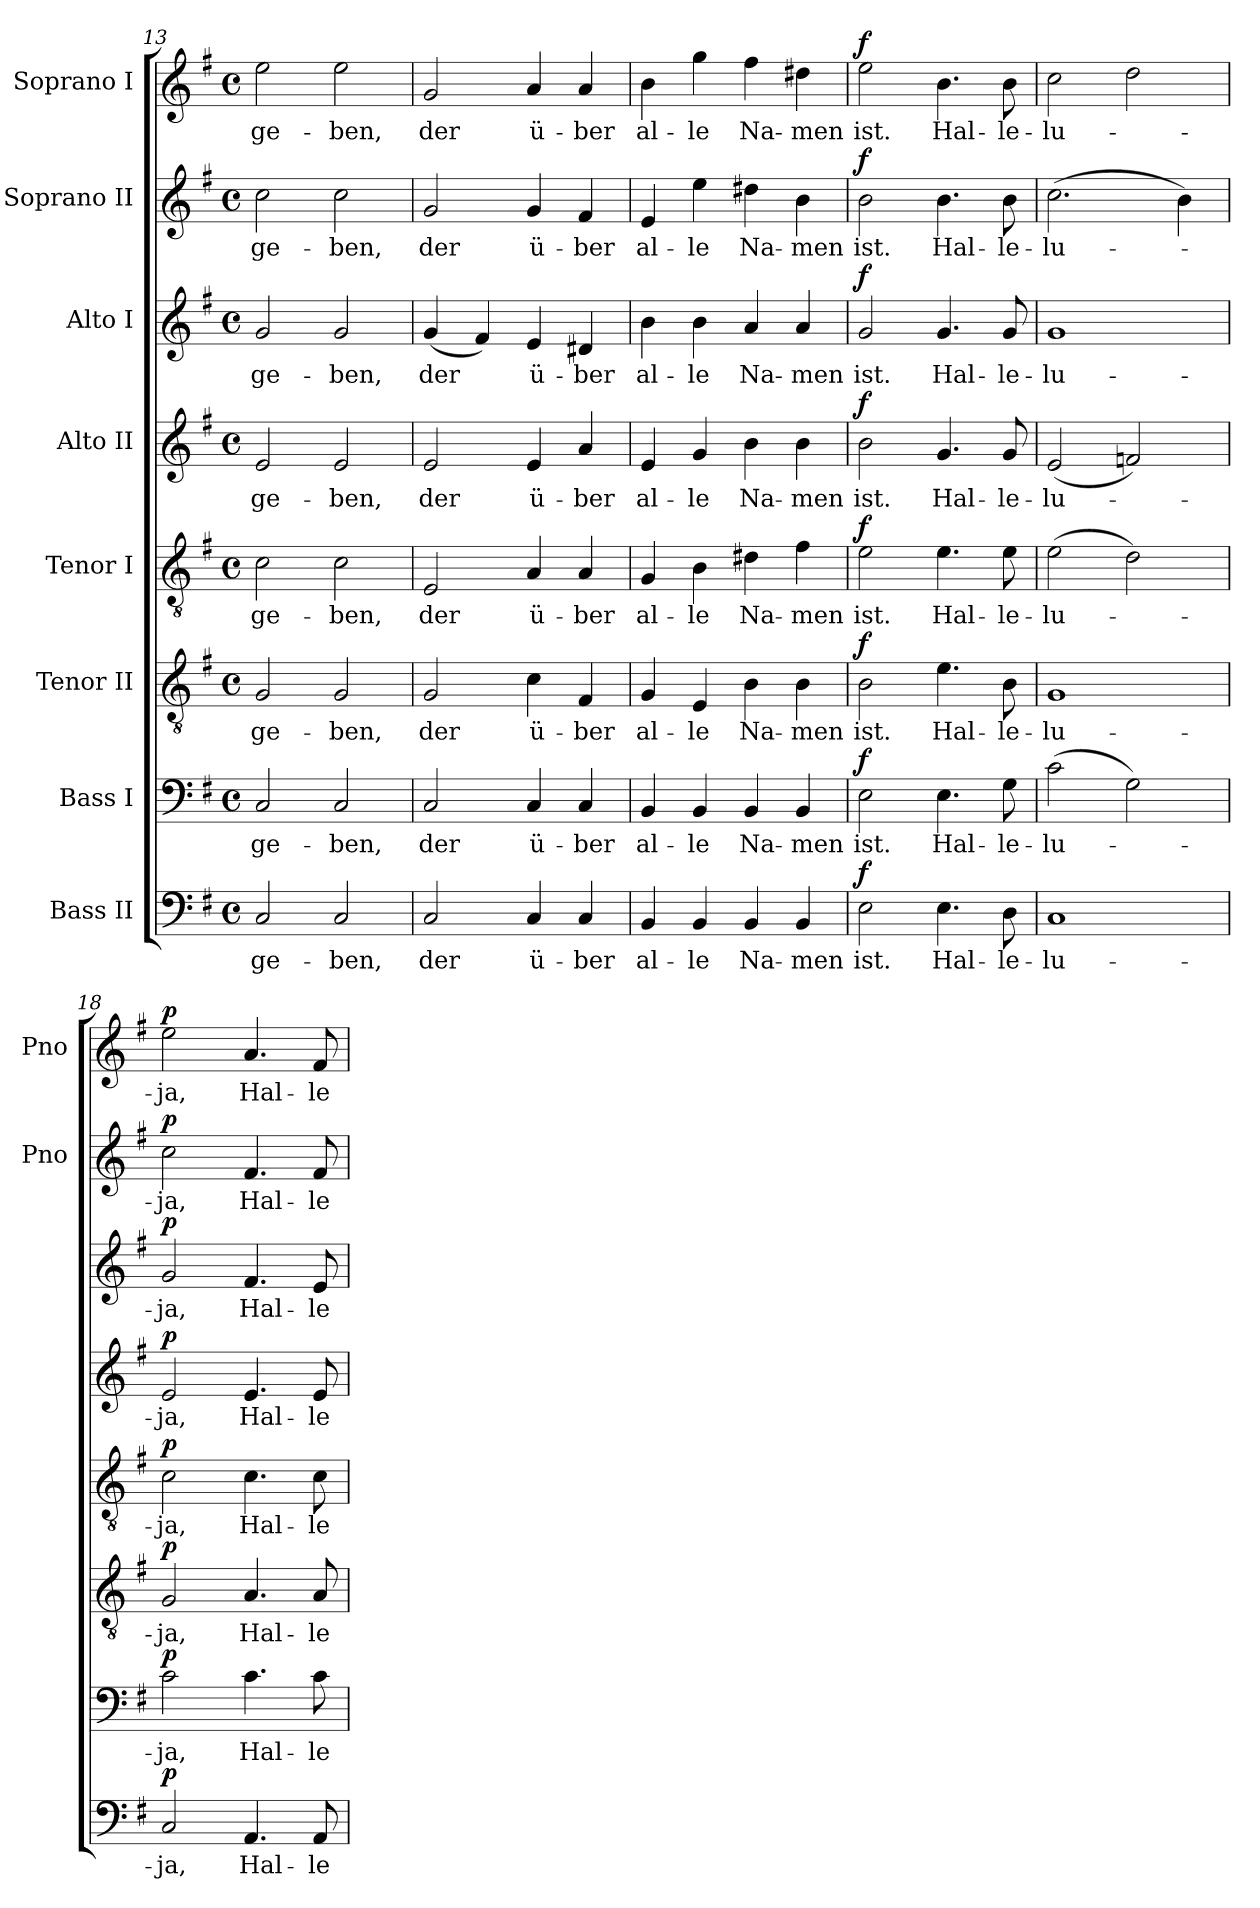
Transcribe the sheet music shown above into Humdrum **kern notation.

**kern	**text	**dynam	**kern	**text	**dynam	**kern	**text	**dynam	**kern	**text	**dynam	**kern	**text	**dynam	**kern	**text	**dynam	**kern	**text	**dynam	**kern	**text	**dynam
*part8	*part8	*part8	*part7	*part7	*part7	*part6	*part6	*part6	*part5	*part5	*part5	*part4	*part4	*part4	*part3	*part3	*part3	*part2	*part2	*part2	*part1	*part1	*part1
*staff8	*staff8	*staff8	*staff7	*staff7	*staff7	*staff6	*staff6	*staff6	*staff5	*staff5	*staff5	*staff4	*staff4	*staff4	*staff3	*staff3	*staff3	*staff2	*staff2	*staff2	*staff1	*staff1	*staff1
*I"Bass II	*	*	*I"Bass I	*	*	*I"Tenor II	*	*	*I"Tenor I	*	*	*I"Alto II	*	*	*I"Alto I	*	*	*I"Soprano II	*	*	*I"Soprano I	*	*
*	*	*	*	*	*	*	*	*	*	*	*	*	*	*	*	*	*	*I'Pno	*	*	*I'Pno	*	*
!!LO:PB:g=z
*clefF4	*	*	*clefF4	*	*	*clefGv2	*	*	*clefGv2	*	*	*clefG2	*	*	*clefG2	*	*	*clefG2	*	*	*clefG2	*	*
*k[f#]	*	*	*k[f#]	*	*	*k[f#]	*	*	*k[f#]	*	*	*k[f#]	*	*	*k[f#]	*	*	*k[f#]	*	*	*k[f#]	*	*
*e:	*	*	*e:	*	*	*e:	*	*	*e:	*	*	*e:	*	*	*e:	*	*	*e:	*	*	*e:	*	*
*M4/4	*	*	*M4/4	*	*	*M4/4	*	*	*M4/4	*	*	*M4/4	*	*	*M4/4	*	*	*M4/4	*	*	*M4/4	*	*
*met(c)	*	*	*met(c)	*	*	*met(c)	*	*	*met(c)	*	*	*met(c)	*	*	*met(c)	*	*	*met(c)	*	*	*met(c)	*	*
=13	=13	=13	=13	=13	=13	=13	=13	=13	=13	=13	=13	=13	=13	=13	=13	=13	=13	=13	=13	=13	=13	=13	=13
!	!LO:LY:b	!	!	!LO:LY:b	!	!	!LO:LY:b	!	!	!LO:LY:b	!	!	!LO:LY:b	!	!	!LO:LY:b	!	!	!LO:LY:b	!	!	!LO:LY:b	!
2C/	­ge-	.	2C/	­ge-	.	2G/	­ge-	.	2c\	­ge-	.	2e/	­ge-	.	2g/	­ge-	.	2cc\	­ge-	.	2ee\	­ge-	.
!	!LO:LY:b	!	!	!LO:LY:b	!	!	!LO:LY:b	!	!	!LO:LY:b	!	!	!LO:LY:b	!	!	!LO:LY:b	!	!	!LO:LY:b	!	!	!LO:LY:b	!
2C/	-ben,	.	2C/	-ben,	.	2G/	-ben,	.	2c\	-ben,	.	2e/	-ben,	.	2g/	-ben,	.	2cc\	-ben,	.	2ee\	-ben,	.
=14	=14	=14	=14	=14	=14	=14	=14	=14	=14	=14	=14	=14	=14	=14	=14	=14	=14	=14	=14	=14	=14	=14	=14
!	!LO:LY:b	!	!	!LO:LY:b	!	!	!LO:LY:b	!	!	!LO:LY:b	!	!	!LO:LY:b	!	!	!LO:LY:b	!	!	!LO:LY:b	!	!	!LO:LY:b	!
2C/	der	.	2C/	der	.	2G/	der	.	2E/	der	.	2e/	der	.	(<4g/	der	.	2g/	der	.	2g/	der	.
.	.	.	.	.	.	.	.	.	.	.	.	.	.	.	4f#/)	.	.	.	.	.	.	.	.
!	!LO:LY:b	!	!	!LO:LY:b	!	!	!LO:LY:b	!	!	!LO:LY:b	!	!	!LO:LY:b	!	!	!LO:LY:b	!	!	!LO:LY:b	!	!	!LO:LY:b	!
4C/	ü-	.	4C/	ü-	.	4c\	ü-	.	4A/	ü-	.	4e/	ü-	.	4e/	ü-	.	4g/	ü-	.	4a/	ü-	.
!	!LO:LY:b	!	!	!LO:LY:b	!	!	!LO:LY:b	!	!	!LO:LY:b	!	!	!LO:LY:b	!	!	!LO:LY:b	!	!	!LO:LY:b	!	!	!LO:LY:b	!
4C/	-ber	.	4C/	-ber	.	4F#/	-ber	.	4A/	-ber	.	4a/	-ber	.	4d#X/	-ber	.	4f#/	-ber	.	4a/	-ber	.
=15	=15	=15	=15	=15	=15	=15	=15	=15	=15	=15	=15	=15	=15	=15	=15	=15	=15	=15	=15	=15	=15	=15	=15
!	!LO:LY:b	!	!	!LO:LY:b	!	!	!LO:LY:b	!	!	!LO:LY:b	!	!	!LO:LY:b	!	!	!LO:LY:b	!	!	!LO:LY:b	!	!	!LO:LY:b	!
4BB/	al-	.	4BB/	al-	.	4G/	al-	.	4G/	al-	.	4e/	al-	.	4b\	al-	.	4e/	al-	.	4b\	al-	.
!	!LO:LY:b	!	!	!LO:LY:b	!	!	!LO:LY:b	!	!	!LO:LY:b	!	!	!LO:LY:b	!	!	!LO:LY:b	!	!	!LO:LY:b	!	!	!LO:LY:b	!
4BB/	-le	.	4BB/	-le	.	4E/	-le	.	4B\	-le	.	4g/	-le	.	4b\	-le	.	4ee\	-le	.	4gg\	-le	.
!	!LO:LY:b	!	!	!LO:LY:b	!	!	!LO:LY:b	!	!	!LO:LY:b	!	!	!LO:LY:b	!	!	!LO:LY:b	!	!	!LO:LY:b	!	!	!LO:LY:b	!
4BB/	Na-	.	4BB/	Na-	.	4B\	Na-	.	4d#X\	Na-	.	4b\	Na-	.	4a/	Na-	.	4dd#X\	Na-	.	4ff#\	Na-	.
!	!LO:LY:b	!	!	!LO:LY:b	!	!	!LO:LY:b	!	!	!LO:LY:b	!	!	!LO:LY:b	!	!	!LO:LY:b	!	!	!LO:LY:b	!	!	!LO:LY:b	!
4BB/	-men	.	4BB/	-men	.	4B\	-men	.	4f#\	-men	.	4b\	-men	.	4a/	-men	.	4b\	-men	.	4dd#X\	-men	.
=16	=16	=16	=16	=16	=16	=16	=16	=16	=16	=16	=16	=16	=16	=16	=16	=16	=16	=16	=16	=16	=16	=16	=16
!	!LO:LY:b	!LO:DY:b	!	!LO:LY:b	!LO:DY:b	!	!LO:LY:b	!LO:DY:b	!	!LO:LY:b	!LO:DY:b	!	!LO:LY:b	!LO:DY:b	!	!LO:LY:b	!LO:DY:b	!	!LO:LY:b	!LO:DY:b	!	!LO:LY:b	!LO:DY:b
2E\	ist.	f	2E\	ist.	f	2B\	ist.	f	2e\	ist.	f	2b\	ist.	f	2g/	ist.	f	2b\	ist.	f	2ee\	ist.	f
!	!LO:LY:b	!	!	!LO:LY:b	!	!	!LO:LY:b	!	!	!LO:LY:b	!	!	!LO:LY:b	!	!	!LO:LY:b	!	!	!LO:LY:b	!	!	!LO:LY:b	!
4.E\	Hal-	.	4.E\	Hal-	.	4.e\	Hal-	.	4.e\	Hal-	.	4.g/	Hal-	.	4.g/	Hal-	.	4.b\	Hal-	.	4.b\	Hal-	.
!	!LO:LY:b	!	!	!LO:LY:b	!	!	!LO:LY:b	!	!	!LO:LY:b	!	!	!LO:LY:b	!	!	!LO:LY:b	!	!	!LO:LY:b	!	!	!LO:LY:b	!
8D\	-le-	.	8G\	-le-	.	8B\	-le-	.	8e\	-le-	.	8g/	-le-	.	8g/	-le-	.	8b\	-le-	.	8b\	-le-	.
=17	=17	=17	=17	=17	=17	=17	=17	=17	=17	=17	=17	=17	=17	=17	=17	=17	=17	=17	=17	=17	=17	=17	=17
!	!LO:LY:b	!	!	!LO:LY:b	!	!	!LO:LY:b	!	!	!LO:LY:b	!	!	!LO:LY:b	!	!	!LO:LY:b	!	!	!LO:LY:b	!	!	!LO:LY:b	!
1C	-lu-	.	(>2c\	-lu-	.	1G	-lu-	.	(>2e\	-lu-	.	(<2e/	-lu-	.	1g	-lu-	.	(>2.cc\	-lu-	.	2cc\	-lu-	.
.	.	.	2G\)	.	.	.	.	.	2d\)	.	.	2fn/)	.	.	.	.	.	.	.	.	2dd\	.	.
.	.	.	.	.	.	.	.	.	.	.	.	.	.	.	.	.	.	4b\)	.	.	.	.	.
=18	=18	=18	=18	=18	=18	=18	=18	=18	=18	=18	=18	=18	=18	=18	=18	=18	=18	=18	=18	=18	=18	=18	=18
!	!LO:LY:b	!LO:DY:b	!	!LO:LY:b	!LO:DY:b	!	!LO:LY:b	!LO:DY:b	!	!LO:LY:b	!LO:DY:b	!	!LO:LY:b	!LO:DY:b	!	!LO:LY:b	!LO:DY:b	!	!LO:LY:b	!LO:DY:b	!	!LO:LY:b	!LO:DY:b
2C/	-ja,	p	2c\	-ja,	p	2G/	-ja,	p	2c\	-ja,	p	2e/	-ja,	p	2g/	-ja,	p	2cc\	-ja,	p	2ee\	-ja,	p
!	!LO:LY:b	!	!	!LO:LY:b	!	!	!LO:LY:b	!	!	!LO:LY:b	!	!	!LO:LY:b	!	!	!LO:LY:b	!	!	!LO:LY:b	!	!	!LO:LY:b	!
4.AA/	Hal-	.	4.c\	Hal-	.	4.A/	Hal-	.	4.c\	Hal-	.	4.e/	Hal-	.	4.f#/	Hal-	.	4.f#/	Hal-	.	4.a/	Hal-	.
!	!LO:LY:b	!	!	!LO:LY:b	!	!	!LO:LY:b	!	!	!LO:LY:b	!	!	!LO:LY:b	!	!	!LO:LY:b	!	!	!LO:LY:b	!	!	!LO:LY:b	!
8AA/	-le-	.	8c\	-le-	.	8A/	-le-	.	8c\	-le-	.	8e/	-le-	.	8e/	-le-	.	8f#/	-le-	.	8f#/	-le-	.
=	=	=	=	=	=	=	=	=	=	=	=	=	=	=	=	=	=	=	=	=	=	=	=
*-	*-	*-	*-	*-	*-	*-	*-	*-	*-	*-	*-	*-	*-	*-	*-	*-	*-	*-	*-	*-	*-	*-	*-
